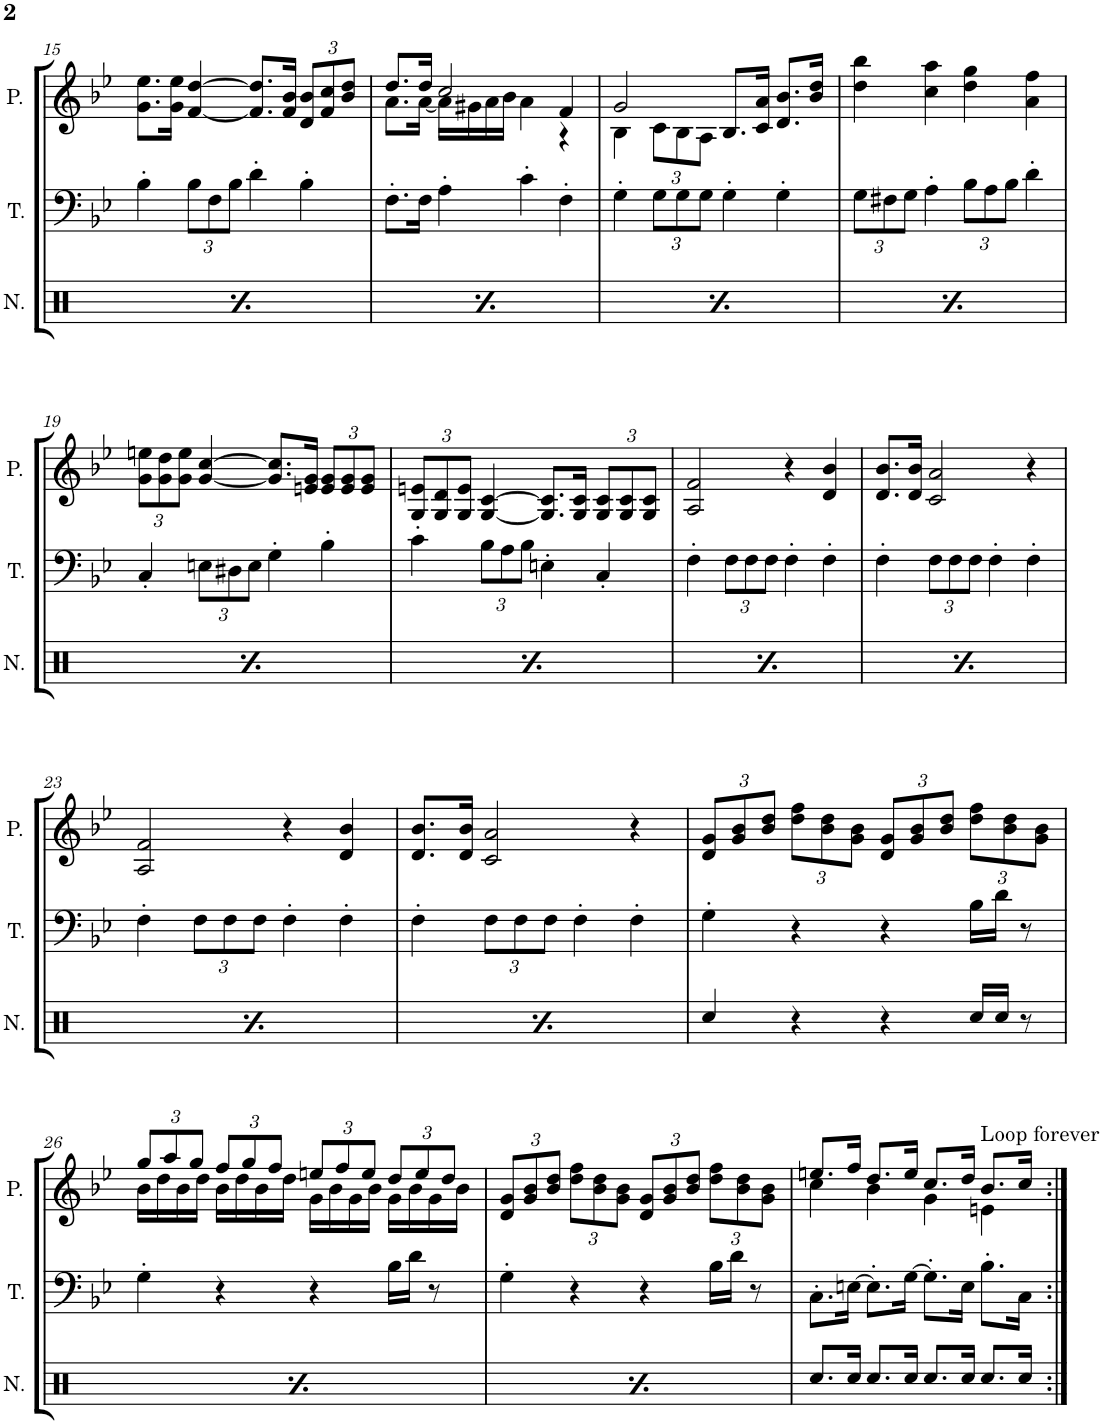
**kern	**kern	**kern
*part3	*part2	*part1
*staff3	*staff2	*staff1
*I"Noise	*I"Triangle	*I"Pulse
*I'N.	*I'T.	*I'P.
!!LO:PB:g=z
*clefX	*clefF4	*clefG2
*k[]	*k[b-e-]	*k[b-e-]
*M4/4	*M4/4	*M4/4
*met(c)	*met(c)	*met(c)
=15	=15	=15
4Rcc/	4B-'\	8.g\ 8.ee-\L
.	.	16g\ 16ee-\Jk
*Xbrackettup	*Xbrackettup	*
12Rcc/L	12B-\L	[4f/ [4dd/
12Rcc/	12F\	.
12Rcc/J	12B-\J	.
4Rcc/	4d'\	8.f/] 8.dd/]L
.	.	16f/ 16b-/Jk
*	*	*Xbrackettup
4Rcc/	4B-'\	12d/ 12b-/L
.	.	12f/ 12cc/
.	.	12b-/ 12dd/J
=16	=16	=16
*	*	*^
4Rcc/	8.F'\L	8.dd/L	8.a\L
.	16F\Jk	16dd/Jk	[16a\Jk
12Rcc/L	4A'\	2cc/	16a\LL]
.	.	.	16g#X\
12Rcc/	.	.	.
.	.	.	16a\
12Rcc/J	.	.	.
.	.	.	16b-\JJ
4Rcc/	4c'\	.	4a\
4Rcc/	4F'\	4f/	4r
=17	=17	=17	=17
4Rcc/	4G'\	2g/	4B-\
12Rcc/L	12G\L	.	12c\L
12Rcc/	12G\	.	12B-\
12Rcc/J	12G\J	.	12A\J
4Rcc/	4G'\	8.B-/L	2ryy
.	.	16c/ 16a/Jk	.
4Rcc/	4G'\	8.d/ 8.b-/L	.
.	.	16b-/ 16dd/Jk	.
*	*	*v	*v
=18	=18	=18
4Rcc/	12G\L	4dd\ 4bb-\
.	12F#X\	.
.	12G\J	.
12Rcc/L	4A'\	4cc\ 4aa\
12Rcc/	.	.
12Rcc/J	.	.
4Rcc/	12B-\L	4dd\ 4gg\
.	12A\	.
.	12B-\J	.
4Rcc/	4d'\	4a\ 4ff\
!!LO:LB:g=z
=19	=19	=19
4Rcc/	4C'/	12g\ 12een\L
.	.	12g\ 12dd\
.	.	12g\ 12ee\J
12Rcc/L	12En\L	[4g/ [4cc/
12Rcc/	12D#X\	.
12Rcc/J	12E\J	.
4Rcc/	4G'\	8.g/] 8.cc/]L
.	.	16en/ 16g/Jk
4Rcc/	4B-'\	12e/ 12g/L
.	.	12e/ 12g/
.	.	12e/ 12g/J
=20	=20	=20
4Rcc/	4c'\	12G/ 12en/L
.	.	12G/ 12d/
.	.	12G/ 12e/J
12Rcc/L	12B-\L	[4G/ [4c/
12Rcc/	12A\	.
12Rcc/J	12B-\J	.
4Rcc/	4En'\	8.G/] 8.c/]L
.	.	16G/ 16c/Jk
4Rcc/	4C'/	12G/ 12c/L
.	.	12G/ 12c/
.	.	12G/ 12c/J
=21	=21	=21
4Rcc/	4F'\	2A/ 2f/
12Rcc/L	12F\L	.
12Rcc/	12F\	.
12Rcc/J	12F\J	.
4Rcc/	4F'\	4r
4Rcc/	4F'\	4d/ 4b-/
=22	=22	=22
4Rcc/	4F'\	8.d/ 8.b-/L
.	.	16d/ 16b-/Jk
12Rcc/L	12F\L	2c/ 2a/
12Rcc/	12F\	.
12Rcc/J	12F\J	.
4Rcc/	4F'\	.
4Rcc/	4F'\	4r
!!LO:LB:g=z
=23	=23	=23
4Rcc/	4F'\	2A/ 2f/
12Rcc/L	12F\L	.
12Rcc/	12F\	.
12Rcc/J	12F\J	.
4Rcc/	4F'\	4r
4Rcc/	4F'\	4d/ 4b-/
=24	=24	=24
4Rcc/	4F'\	8.d/ 8.b-/L
.	.	16d/ 16b-/Jk
12Rcc/L	12F\L	2c/ 2a/
12Rcc/	12F\	.
12Rcc/J	12F\J	.
4Rcc/	4F'\	.
4Rcc/	4F'\	4r
=25	=25	=25
4Rcc/	4G'\	12d/ 12g/L
.	.	12g/ 12b-/
.	.	12b-/ 12dd/J
4r	4r	12dd\ 12ff\L
.	.	12b-\ 12dd\
.	.	12g\ 12b-\J
4r	4r	12d/ 12g/L
.	.	12g/ 12b-/
.	.	12b-/ 12dd/J
16Rcc/LL	16B-\LL	12dd\ 12ff\L
16Rcc/JJ	16d\JJ	.
.	.	12b-\ 12dd\
8r	8r	.
.	.	12g\ 12b-\J
!!LO:LB:g=z
=26	=26	=26
*	*	*^
4Rcc/	4G'\	12gg/L	16b-\LL
.	.	.	16dd\
.	.	12aa/	.
.	.	.	16b-\
.	.	12gg/J	.
.	.	.	16dd\JJ
4r	4r	12ff/L	16b-\LL
.	.	.	16dd\
.	.	12gg/	.
.	.	.	16b-\
.	.	12ff/J	.
.	.	.	16dd\JJ
4r	4r	12een/L	16g\LL
.	.	.	16b-\
.	.	12ff/	.
.	.	.	16g\
.	.	12ee/J	.
.	.	.	16b-\JJ
16Rcc/LL	16B-\LL	12dd/L	16g\LL
16Rcc/JJ	16d\JJ	.	16b-\
.	.	12ee/	.
8r	8r	.	16g\
.	.	12dd/J	.
.	.	.	16b-\JJ
*	*	*v	*v
=27	=27	=27
4Rcc/	4G'\	12d/ 12g/L
.	.	12g/ 12b-/
.	.	12b-/ 12dd/J
4r	4r	12dd\ 12ff\L
.	.	12b-\ 12dd\
.	.	12g\ 12b-\J
4r	4r	12d/ 12g/L
.	.	12g/ 12b-/
.	.	12b-/ 12dd/J
16Rcc/LL	16B-\LL	12dd\ 12ff\L
16Rcc/JJ	16d\JJ	.
.	.	12b-\ 12dd\
8r	8r	.
.	.	12g\ 12b-\J
=28	=28	=28
*	*	*^
8.Rcc/L	8.C'\L	8.een/L	4cc\
16Rcc/Jk	[16En\Jk	16ff/Jk	.
8.Rcc/L	8.E'\L]	8.dd/L	4b-\
16Rcc/Jk	[16G\Jk	16ee/Jk	.
8.Rcc/L	8.G'\L]	8.cc/L	4g\
16Rcc/Jk	16E\Jk	16dd/Jk	.
!	!	!LO:TX:a:t=Loop forever	!
8.Rcc/L	8.B-'\L	8.b-/L	4en\
16Rcc/Jk	16C\Jk	16cc/Jk	.
*	*	*v	*v
=:|!	=:|!	=:|!
*-	*-	*-
